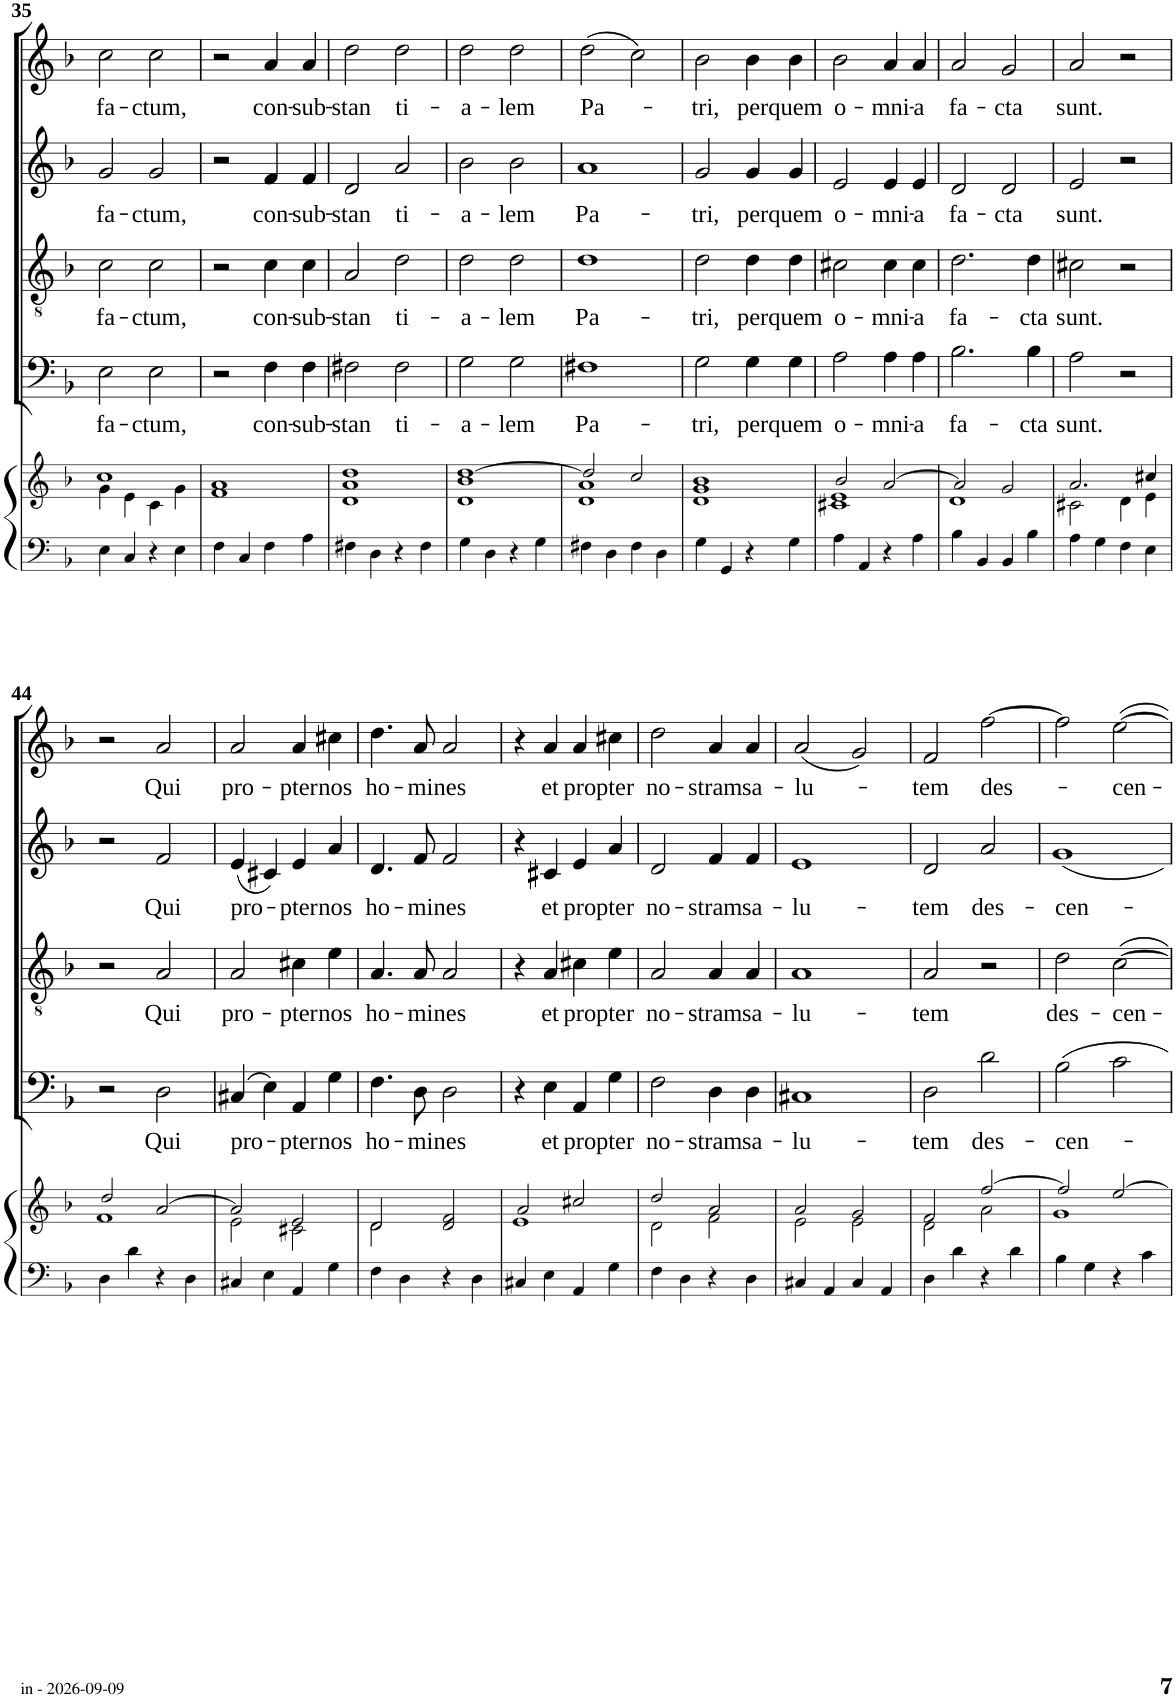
**kern	**kern	**kern	**text	**kern	**text	**kern	**text	**kern	**text
*part5	*part5	*part4	*part4	*part3	*part3	*part2	*part2	*part1	*part1
*staff6	*staff5	*staff4	*staff4	*staff3	*staff3	*staff2	*staff2	*staff1	*staff1
*I"Organ	*	*I"Bass	*	*I"Tenor	*	*I"Alto	*	*I"Soprano	*
!!LO:PB:g=z
*clefF4	*clefG2	*clefF4	*	*clefGv2	*	*clefG2	*	*clefG2	*
*k[b-]	*k[b-]	*k[b-]	*	*k[b-]	*	*k[b-]	*	*k[b-]	*
*M2/2	*M2/2	*M2/2	*	*M2/2	*	*M2/2	*	*M2/2	*
*met(c|)	*met(c|)	*met(c|)	*	*met(c|)	*	*met(c|)	*	*met(c|)	*
=35	=35	=35	=35	=35	=35	=35	=35	=35	=35
*	*^	*	*	*	*	*	*	*	*
!	!	!	!	!LO:LY:b	!	!LO:LY:b	!	!LO:LY:b	!	!LO:LY:b
4E\	1cc	4g\	2E\	fa-	2c\	fa-	2g/	fa-	2cc\	fa-
4C/	.	4e\	.	.	.	.	.	.	.	.
!	!	!	!	!LO:LY:b	!	!LO:LY:b	!	!LO:LY:b	!	!LO:LY:b
4r	.	4c\	2E\	-ctum,	2c\	-ctum,	2g/	-ctum,	2cc\	-ctum,
4E\	.	4g\	.	.	.	.	.	.	.	.
*	*v	*v	*	*	*	*	*	*	*	*
=36	=36	=36	=36	=36	=36	=36	=36	=36	=36
4F\	1f 1a	2r	.	2r	.	2r	.	2r	.
4C/	.	.	.	.	.	.	.	.	.
!	!	!	!LO:LY:b	!	!LO:LY:b	!	!LO:LY:b	!	!LO:LY:b
4F\	.	4F\	con-	4c\	con-	4f/	con-	4a/	con-
!	!	!	!LO:LY:b	!	!LO:LY:b	!	!LO:LY:b	!	!LO:LY:b
4A\	.	4F\	sub-	4c\	sub-	4f/	sub-	4a/	-sub-
=37	=37	=37	=37	=37	=37	=37	=37	=37	=37
!	!	!	!LO:LY:b	!	!LO:LY:b	!	!LO:LY:b	!	!LO:LY:b
4F#X\	1d 1a 1dd	2F#X\	-stan	2A/	-stan	2d/	-stan	2dd\	-stan
4D\	.	.	.	.	.	.	.	.	.
!	!	!	!LO:LY:b	!	!LO:LY:b	!	!LO:LY:b	!	!LO:LY:b
4r	.	2F#\	ti-	2d\	ti-	2a/	ti-	2dd\	ti-
4F#\	.	.	.	.	.	.	.	.	.
=38	=38	=38	=38	=38	=38	=38	=38	=38	=38
!	!	!	!LO:LY:b	!	!LO:LY:b	!	!LO:LY:b	!	!LO:LY:b
4G\	1d 1b- [1dd	2G\	-a-	2d\	-a-	2b-\	-a-	2dd\	-a-
4D\	.	.	.	.	.	.	.	.	.
!	!	!	!LO:LY:b	!	!LO:LY:b	!	!LO:LY:b	!	!LO:LY:b
4r	.	2G\	-lem	2d\	-lem	2b-\	-lem	2dd\	-lem
4G\	.	.	.	.	.	.	.	.	.
=39	=39	=39	=39	=39	=39	=39	=39	=39	=39
*	*^	*	*	*	*	*	*	*	*
!	!	!	!	!LO:LY:b	!	!LO:LY:b	!	!LO:LY:b	!	!LO:LY:b
4F#X\	2dd/]	1d 1a	1F#X	Pa-	1d	Pa-	1a	Pa-	(2dd\	Pa-
4D\	.	.	.	.	.	.	.	.	.	.
4F#\	2cc/	.	.	.	.	.	.	.	2cc\)	.
4D\	.	.	.	.	.	.	.	.	.	.
*	*v	*v	*	*	*	*	*	*	*	*
=40	=40	=40	=40	=40	=40	=40	=40	=40	=40
!	!	!	!LO:LY:b	!	!LO:LY:b	!	!LO:LY:b	!	!LO:LY:b
4G\	1d 1g 1b-	2G\	-tri,	2d\	-tri,	2g/	-tri,	2b-\	-tri,
4GG/	.	.	.	.	.	.	.	.	.
!	!	!	!LO:LY:b	!	!LO:LY:b	!	!LO:LY:b	!	!LO:LY:b
4r	.	4G\	per	4d\	per	4g/	per	4b-\	per
!	!	!	!LO:LY:b	!	!LO:LY:b	!	!LO:LY:b	!	!LO:LY:b
4G\	.	4G\	quem	4d\	quem	4g/	quem	4b-\	quem
=41	=41	=41	=41	=41	=41	=41	=41	=41	=41
*	*^	*	*	*	*	*	*	*	*
!	!	!	!	!LO:LY:b	!	!LO:LY:b	!	!LO:LY:b	!	!LO:LY:b
4A\	2b-/	1c#X 1e	2A\	o-	2c#X\	o-	2e/	o-	2b-\	o-
4AA/	.	.	.	.	.	.	.	.	.	.
!	!	!	!	!LO:LY:b	!	!LO:LY:b	!	!LO:LY:b	!	!LO:LY:b
4r	[2a/	.	4A\	-mni-	4c#\	-mni-	4e/	-mni-	4a/	-mni-
!	!	!	!	!LO:LY:b	!	!LO:LY:b	!	!LO:LY:b	!	!LO:LY:b
4A\	.	.	4A\	-a	4c#\	-a	4e/	-a	4a/	-a
=42	=42	=42	=42	=42	=42	=42	=42	=42	=42	=42
!	!	!	!	!LO:LY:b	!	!LO:LY:b	!	!LO:LY:b	!	!LO:LY:b
4B-\	2a/]	1d	2.B-\	fa-	2.d\	fa-	2d/	fa-	2a/	fa-
4BB-/	.	.	.	.	.	.	.	.	.	.
!	!	!	!	!	!	!	!	!LO:LY:b	!	!LO:LY:b
4BB-/	2g/	.	.	.	.	.	2d/	-cta	2g/	-cta
!	!	!	!	!LO:LY:b	!	!LO:LY:b	!	!	!	!
4B-\	.	.	4B-\	-cta	4d\	-cta	.	.	.	.
=43	=43	=43	=43	=43	=43	=43	=43	=43	=43	=43
!	!	!	!	!LO:LY:b	!	!LO:LY:b	!	!LO:LY:b	!	!LO:LY:b
4A\	2.a/	2c#X\	2A\	sunt.	2c#X\	sunt.	2e/	sunt.	2a/	sunt.
4G\	.	.	.	.	.	.	.	.	.	.
4F\	.	4d\	2r	.	2r	.	2r	.	2r	.
4E\	4cc#X/	4e\	.	.	.	.	.	.	.	.
!!LO:LB:g=z
=44	=44	=44	=44	=44	=44	=44	=44	=44	=44	=44
4D\	2dd/	1f	2r	.	2r	.	2r	.	2r	.
4d\	.	.	.	.	.	.	.	.	.	.
!	!	!	!	!LO:LY:b	!	!LO:LY:b	!	!LO:LY:b	!	!LO:LY:b
4r	[2a/	.	2D\	Qui	2A/	Qui	2f/	Qui	2a/	Qui
4D\	.	.	.	.	.	.	.	.	.	.
=45	=45	=45	=45	=45	=45	=45	=45	=45	=45	=45
!	!	!	!	!LO:LY:b	!	!LO:LY:b	!	!LO:LY:b	!	!LO:LY:b
4C#X/	2a/]	2e\	(4C#X/	pro-	2A/	pro-	(4e/	pro-	2a/	pro-
4E\	.	.	4E\)	.	.	.	4c#X/)	.	.	.
!	!	!	!	!LO:LY:b	!	!LO:LY:b	!	!LO:LY:b	!	!LO:LY:b
4AA/	2e/	2c#X\	4AA/	-pter	4c#X\	-pter	4e/	-pter	4a/	-pter
!	!	!	!	!LO:LY:b	!	!LO:LY:b	!	!LO:LY:b	!	!LO:LY:b
4G\	.	.	4G\	nos	4e\	nos	4a/	nos	4cc#X\	nos
=46	=46	=46	=46	=46	=46	=46	=46	=46	=46	=46
!	!	!	!	!LO:LY:b	!	!LO:LY:b	!	!LO:LY:b	!	!LO:LY:b
4F\	2d/	2d\	4.F\	ho-	4.A/	ho-	4.d/	ho-	4.dd\	ho-
4D\	.	.	.	.	.	.	.	.	.	.
!	!	!	!	!LO:LY:b	!	!LO:LY:b	!	!LO:LY:b	!	!LO:LY:b
.	.	.	8D\	-mi	8A/	-mi	8f/	-mi	8a/	-mi
!	!	!	!	!LO:LY:b	!	!LO:LY:b	!	!LO:LY:b	!	!LO:LY:b
4r	2d/ 2f/	2ryy	2D\	nes	2A/	nes	2f/	nes	2a/	nes
4D\	.	.	.	.	.	.	.	.	.	.
=47	=47	=47	=47	=47	=47	=47	=47	=47	=47	=47
4C#X/	2a/	1e	4r	.	4r	.	4r	.	4r	.
!	!	!	!	!LO:LY:b	!	!LO:LY:b	!	!LO:LY:b	!	!LO:LY:b
4E\	.	.	4E\	et	4A/	et	4c#X/	et	4a/	et
!	!	!	!	!LO:LY:b	!	!LO:LY:b	!	!LO:LY:b	!	!LO:LY:b
4AA/	2cc#X/	.	4AA/	pro	4c#X\	pro	4e/	pro	4a/	pro
!	!	!	!	!LO:LY:b	!	!LO:LY:b	!	!LO:LY:b	!	!LO:LY:b
4G\	.	.	4G\	pter	4e\	pter	4a/	pter	4cc#X\	pter
=48	=48	=48	=48	=48	=48	=48	=48	=48	=48	=48
!	!	!	!	!LO:LY:b	!	!LO:LY:b	!	!LO:LY:b	!	!LO:LY:b
4F\	2dd/	2d\	2F\	no-	2A/	no-	2d/	no-	2dd\	no-
4D\	.	.	.	.	.	.	.	.	.	.
!	!	!	!	!LO:LY:b	!	!LO:LY:b	!	!LO:LY:b	!	!LO:LY:b
4r	2a/	2f\	4D\	-stram	4A/	-stram	4f/	-stram	4a/	-stram
!	!	!	!	!LO:LY:b	!	!LO:LY:b	!	!LO:LY:b	!	!LO:LY:b
4D\	.	.	4D\	sa-	4A/	sa-	4f/	sa-	4a/	sa-
=49	=49	=49	=49	=49	=49	=49	=49	=49	=49	=49
!	!	!	!	!LO:LY:b	!	!LO:LY:b	!	!LO:LY:b	!	!LO:LY:b
4C#X/	2a/	2e\	1C#X	-lu-	1A	-lu-	1e	-lu-	(2a/	-lu-
4AA/	.	.	.	.	.	.	.	.	.	.
4C#/	2g/	2e\	.	.	.	.	.	.	2g/)	.
4AA/	.	.	.	.	.	.	.	.	.	.
=50	=50	=50	=50	=50	=50	=50	=50	=50	=50	=50
!	!	!	!	!LO:LY:b	!	!LO:LY:b	!	!LO:LY:b	!	!LO:LY:b
4D\	2f/	2d\	2D\	-tem	2A/	-tem	2d/	-tem	2f/	-tem
4d\	.	.	.	.	.	.	.	.	.	.
!	!	!	!	!LO:LY:b	!	!	!	!LO:LY:b	!	!LO:LY:b
4r	[2ff/	2a\	2d\	des-	2r	.	2a/	des-	[2ff\	des-
4d\	.	.	.	.	.	.	.	.	.	.
=51	=51	=51	=51	=51	=51	=51	=51	=51	=51	=51
!	!	!	!	!LO:LY:b	!	!LO:LY:b	!	!LO:LY:b	!	!
4B-\	2ff/]	1g	2B-\	-cen-	2d\	des-	1g	-cen-	2ff\]	.
4G\	.	.	.	.	.	.	.	.	.	.
!	!	!	!	!	!	!LO:LY:b	!	!	!	!LO:LY:b
4r	[2ee/	.	2c\	.	[2c\	-cen-	.	.	[2ee\	-cen-
4c\	.	.	.	.	.	.	.	.	.	.
*	*v	*v	*	*	*	*	*	*	*	*
=	=	=	=	=	=	=	=	=	=
*-	*-	*-	*-	*-	*-	*-	*-	*-	*-
